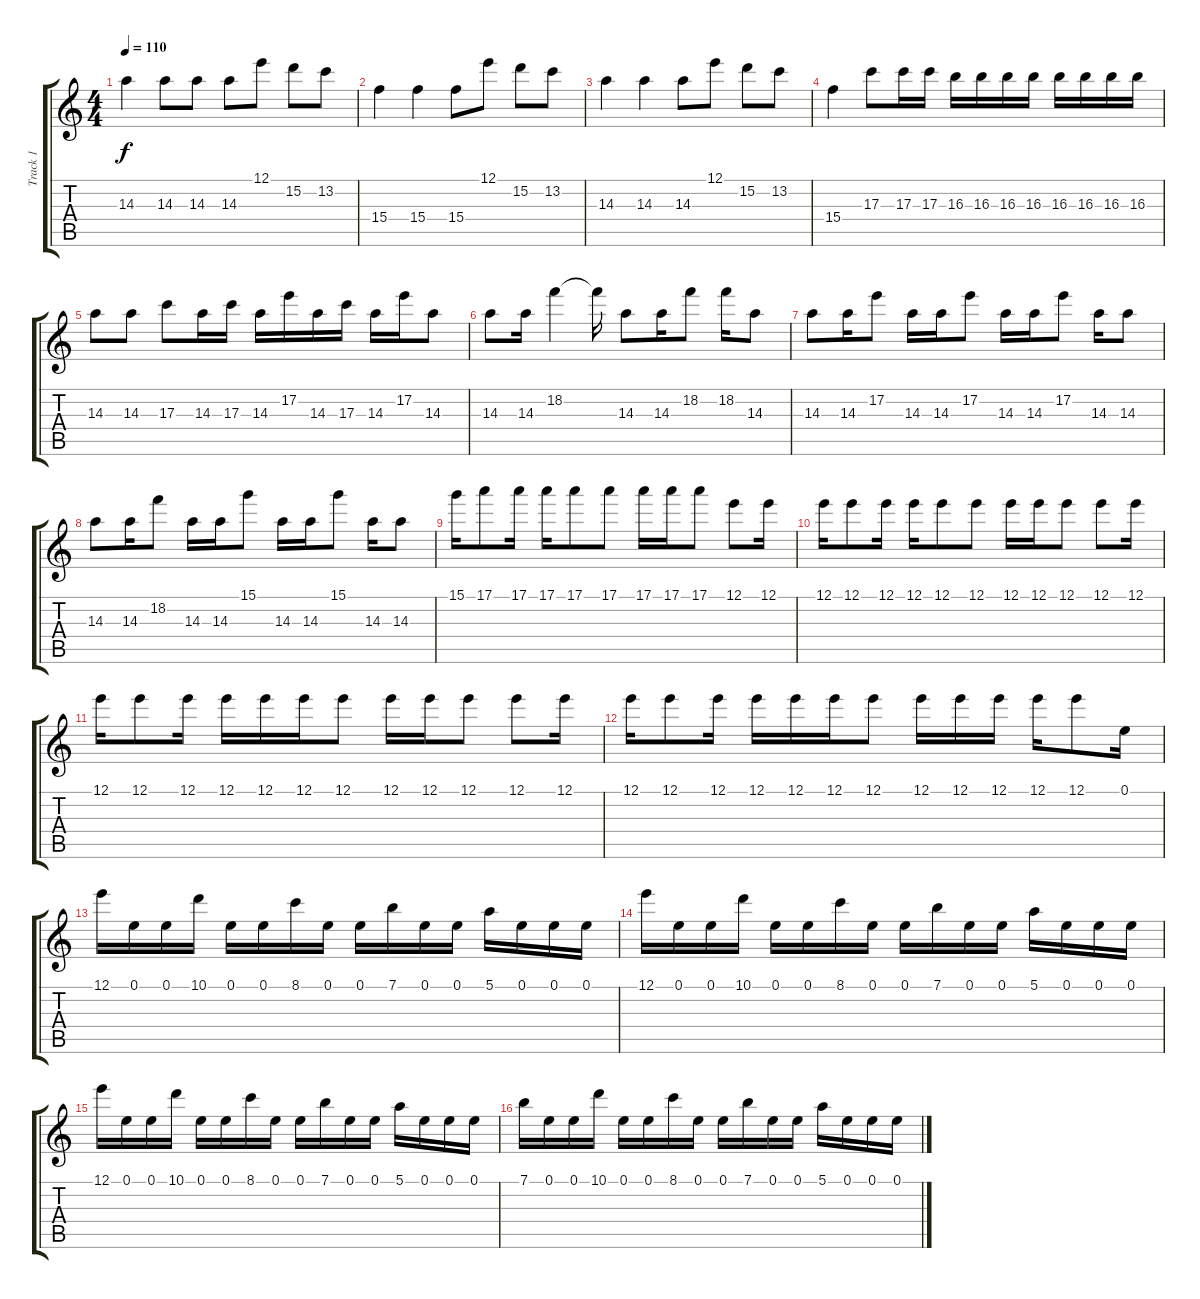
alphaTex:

\track ("Track 1" "Track 1") {instrument overdrivenguitar}
\staff {score tabs}
\tuning (E4 B3 G3 D3 A2 E2) {hide}
\ts (4 4)
\tempo 110
\clef g2
\ks c
14.3.4{dy f} 14.3.8 14.3.8 14.3.8 12.1.8 15.2.8 13.2.8 |
15.4.4 15.4.4 15.4.8 12.1.8 15.2.8 13.2.8 |
14.3.4 14.3.4 14.3.8 12.1.8 15.2.8 13.2.8 |
15.4.4 17.3.8 17.3.16 17.3.16 16.3.16 16.3.16 16.3.16 16.3.16 16.3.16 16.3.16 16.3.16 16.3.16 |
14.3.8 14.3.8 17.3.8 14.3.16 17.3.16 14.3.16 17.2.16 14.3.16 17.3.16 14.3.16 17.2.16 14.3.8 |
14.3.8 14.3.16 18.2.4 18.2{t}.16 14.3.8 14.3.16 18.2.8 18.2.16 14.3.8 |
14.3.8 14.3.16 17.2.8 14.3.16 14.3.16 17.2.8 14.3.16 14.3.16 17.2.8 14.3.16 14.3.8 |
14.3.8 14.3.16 18.2.8 14.3.16 14.3.16 15.1.8 14.3.16 14.3.16 15.1.8 14.3.16 14.3.8 |
15.1.16 17.1.8 17.1.16 17.1.16 17.1.8 17.1.8 17.1.16 17.1.16 17.1.8 12.1.8 12.1.16 |
12.1.16 12.1.8 12.1.16 12.1.16 12.1.8 12.1.8 12.1.16 12.1.16 12.1.8 12.1.8 12.1.16 |
12.1.16 12.1.8 12.1.16 12.1.16 12.1.16 12.1.16 12.1.8 12.1.16 12.1.16 12.1.8 12.1.8 12.1.16 |
12.1.16 12.1.8 12.1.16 12.1.16 12.1.16 12.1.16 12.1.8 12.1.16 12.1.16 12.1.16 12.1.16 12.1.8 0.1.16 |
12.1.16 0.1.16 0.1.16 10.1.16 0.1.16 0.1.16 8.1.16 0.1.16 0.1.16 7.1.16 0.1.16 0.1.16 5.1.16 0.1.16 0.1.16 0.1.16 |
12.1.16 0.1.16 0.1.16 10.1.16 0.1.16 0.1.16 8.1.16 0.1.16 0.1.16 7.1.16 0.1.16 0.1.16 5.1.16 0.1.16 0.1.16 0.1.16 |
12.1.16 0.1.16 0.1.16 10.1.16 0.1.16 0.1.16 8.1.16 0.1.16 0.1.16 7.1.16 0.1.16 0.1.16 5.1.16 0.1.16 0.1.16 0.1.16 |
7.1.16 0.1.16 0.1.16 10.1.16 0.1.16 0.1.16 8.1.16 0.1.16 0.1.16 7.1.16 0.1.16 0.1.16 5.1.16 0.1.16 0.1.16 0.1.16
